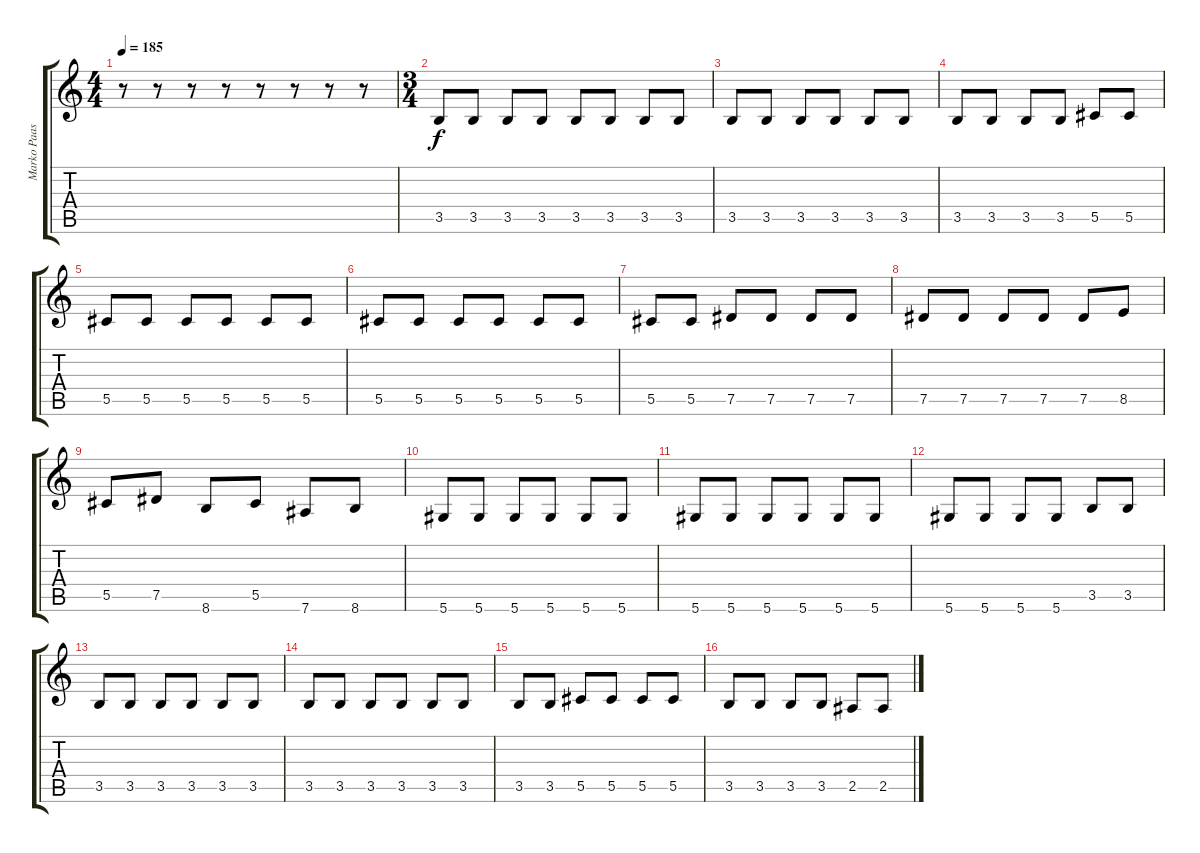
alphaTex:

\track ("Marko Paasikoski" "Marko Paas") {instrument electricbasspick}
\staff {score tabs}
\tuning (Eb4 Bb3 Gb3 Db3 Ab2 Eb2) {hide}
\ts (4 4)
\tempo 185
\clef g2
\ks c
r.8{dy f} r.8 r.8 r.8 r.8 r.8 r.8 r.8 |
\ts (3 4)
3.5.8 3.5.8 3.5.8 3.5.8 3.5.8 3.5.8 3.5.8 3.5.8 |
3.5.8 3.5.8 3.5.8 3.5.8 3.5.8 3.5.8 |
3.5.8 3.5.8 3.5.8 3.5.8 5.5.8 5.5.8 |
5.5.8 5.5.8 5.5.8 5.5.8 5.5.8 5.5.8 |
5.5.8 5.5.8 5.5.8 5.5.8 5.5.8 5.5.8 |
5.5.8 5.5.8 7.5.8 7.5.8 7.5.8 7.5.8 |
7.5.8 7.5.8 7.5.8 7.5.8 7.5.8 8.5.8 |
5.5.8 7.5.8 8.6.8 5.5.8 7.6.8 8.6.8 |
5.6.8 5.6.8 5.6.8 5.6.8 5.6.8 5.6.8 |
5.6.8 5.6.8 5.6.8 5.6.8 5.6.8 5.6.8 |
5.6.8 5.6.8 5.6.8 5.6.8 3.5.8 3.5.8 |
3.5.8 3.5.8 3.5.8 3.5.8 3.5.8 3.5.8 |
3.5.8 3.5.8 3.5.8 3.5.8 3.5.8 3.5.8 |
3.5.8 3.5.8 5.5.8 5.5.8 5.5.8 5.5.8 |
3.5.8 3.5.8 3.5.8 3.5.8 2.5.8 2.5.8
